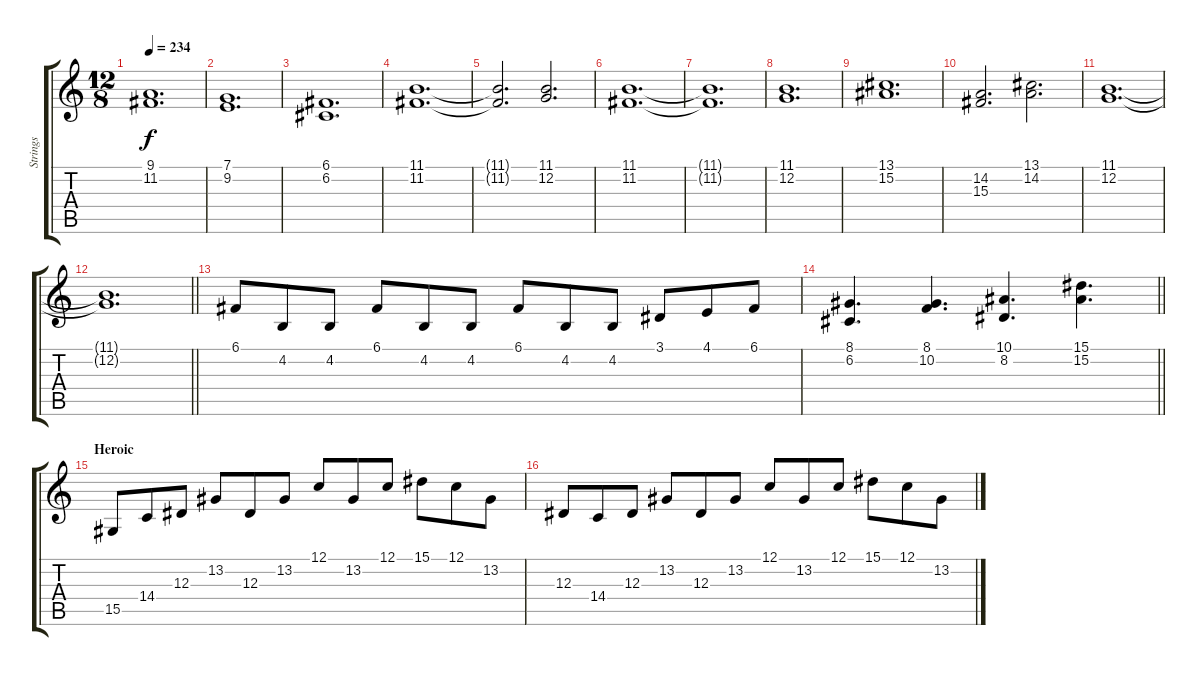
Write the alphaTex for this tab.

\track ("Strings" "Strings") {instrument stringensemble1}
\staff {score tabs}
\tuning (C4 G3 Eb3 Bb2 F2 C2) {hide}
\ts (12 8)
\tempo 234
\clef g2
\ks c
(9.1 11.2).1{d dy f} |
(7.1 9.2).1{d} |
(6.1 6.2).1{d} |
(11.1 11.2).1{d} |
(11.1{t} 11.2{t}).2{d} (11.1 12.2).2{d} |
(11.1 11.2).1{d} |
(11.1{t} 11.2{t}).1{d} |
(11.1 12.2).1{d} |
(13.1 15.2).1{d} |
(14.2 15.3).2{d} (13.1 14.2).2{d} |
(11.1 12.2).1{d} |
\barLineRight lightlight
(11.1{t} 12.2{t}).1{d} |
6.1.8 4.2.8 4.2.8 6.1.8 4.2.8 4.2.8 6.1.8 4.2.8 4.2.8 3.1.8 4.1.8 6.1.8 |
\barLineRight lightlight
(8.1 6.2).4{d} (8.1 10.2).4{d} (10.1 8.2).4{d} (15.1 15.2).4{d} |
\section ("" "Heroic")
15.5.8 14.4.8 12.3.8 13.2.8 12.3.8 13.2.8 12.1.8 13.2.8 12.1.8 15.1.8 12.1.8 13.2.8 |
12.3.8 14.4.8 12.3.8 13.2.8 12.3.8 13.2.8 12.1.8 13.2.8 12.1.8 15.1.8 12.1.8 13.2.8
